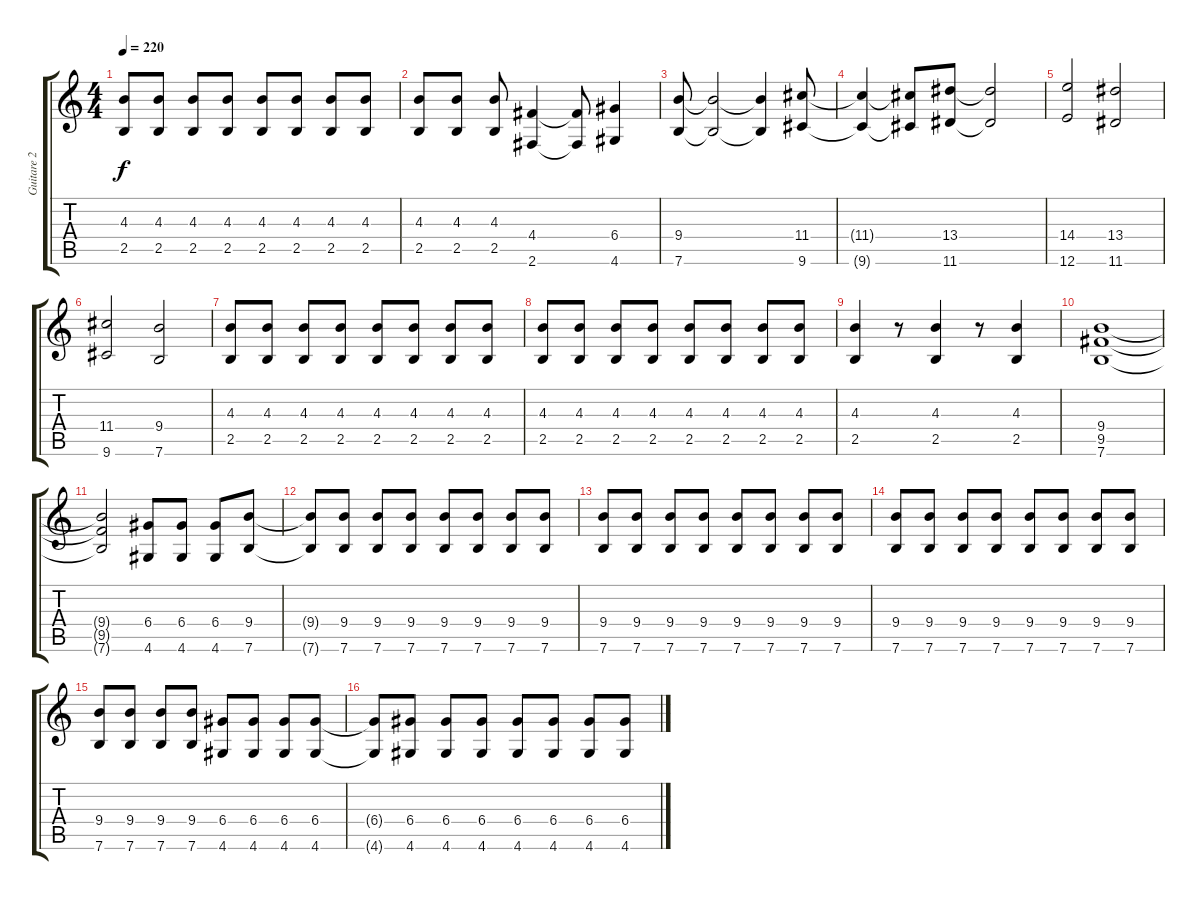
\track ("Guitare 2" "Guitare 2") {instrument distortionguitar}
\staff {score tabs}
\tuning (E4 B3 G3 D3 A2 E2) {hide}
\ts (4 4)
\tempo 220
\clef g2
\ks c
(4.3 2.5).8{dy f} (4.3 2.5).8 (4.3 2.5).8 (4.3 2.5).8 (4.3 2.5).8 (4.3 2.5).8 (4.3 2.5).8 (4.3 2.5).8 |
(4.3 2.5).8 (4.3 2.5).8 (4.3 2.5).8 (4.4 2.6).4 (4.4{t} 2.6{t}).8 (6.4 4.6).4 |
(9.4 7.6).8 (9.4{t} 7.6{t}).2 (9.4{t} 7.6{t}).4 (11.4 9.6).8 |
(11.4{t} 9.6{t}).4 (11.4{t} 9.6{t}).8 (13.4 11.6).8 (13.4{t} 11.6{t}).2 |
(14.4 12.6).2 (13.4 11.6).2 |
(11.4 9.6).2 (9.4 7.6).2 |
(4.3 2.5).8 (4.3 2.5).8 (4.3 2.5).8 (4.3 2.5).8 (4.3 2.5).8 (4.3 2.5).8 (4.3 2.5).8 (4.3 2.5).8 |
(4.3 2.5).8 (4.3 2.5).8 (4.3 2.5).8 (4.3 2.5).8 (4.3 2.5).8 (4.3 2.5).8 (4.3 2.5).8 (4.3 2.5).8 |
(4.3 2.5).4 r.8 (4.3 2.5).4 r.8 (4.3 2.5).4 |
(9.4 9.5 7.6).1 |
(9.4{t} 9.5{t} 7.6{t}).2 (6.4 4.6).8 (6.4 4.6).8 (6.4 4.6).8 (9.4 7.6).8 |
(9.4{t} 7.6{t}).8 (9.4 7.6).8 (9.4 7.6).8 (9.4 7.6).8 (9.4 7.6).8 (9.4 7.6).8 (9.4 7.6).8 (9.4 7.6).8 |
(9.4 7.6).8 (9.4 7.6).8 (9.4 7.6).8 (9.4 7.6).8 (9.4 7.6).8 (9.4 7.6).8 (9.4 7.6).8 (9.4 7.6).8 |
(9.4 7.6).8 (9.4 7.6).8 (9.4 7.6).8 (9.4 7.6).8 (9.4 7.6).8 (9.4 7.6).8 (9.4 7.6).8 (9.4 7.6).8 |
(9.4 7.6).8 (9.4 7.6).8 (9.4 7.6).8 (9.4 7.6).8 (6.4 4.6).8 (6.4 4.6).8 (6.4 4.6).8 (6.4 4.6).8 |
(6.4{t} 4.6{t}).8 (6.4 4.6).8 (6.4 4.6).8 (6.4 4.6).8 (6.4 4.6).8 (6.4 4.6).8 (6.4 4.6).8 (6.4 4.6).8
